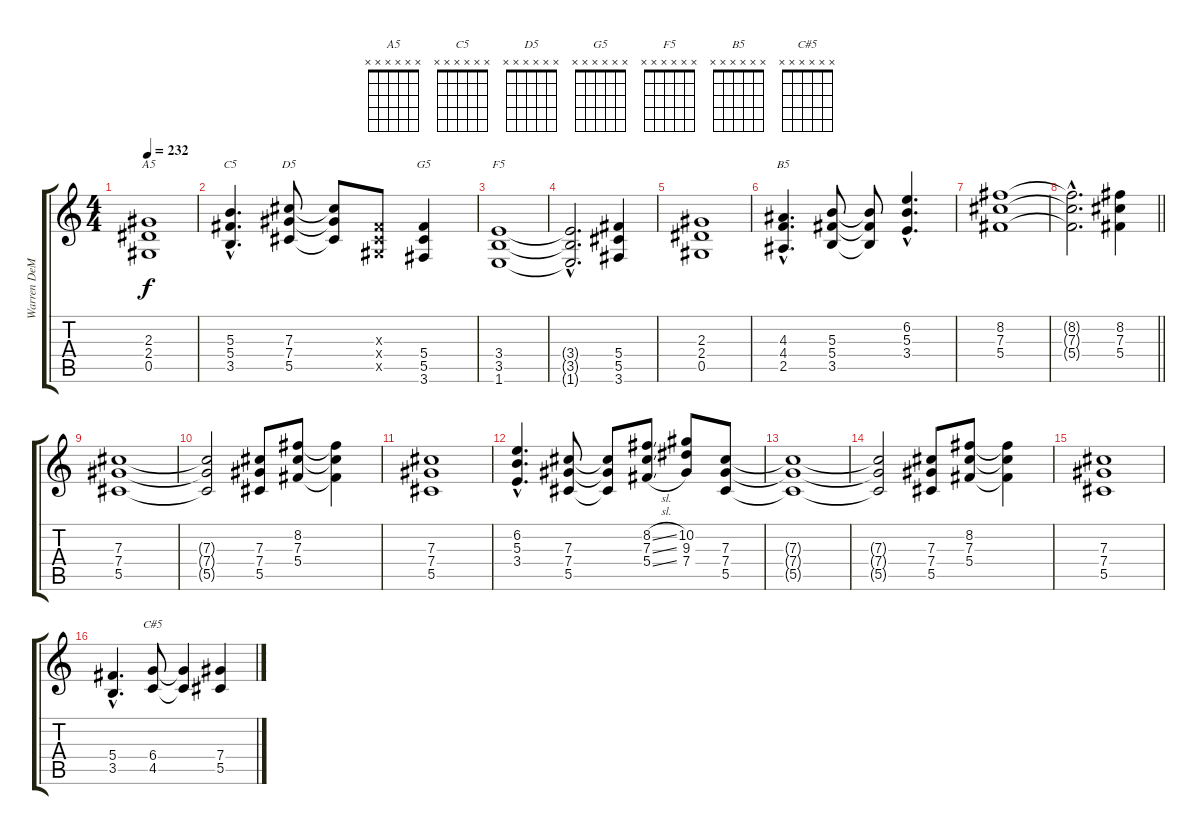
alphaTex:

\track ("Warren DeMartini" "Warren DeM") {instrument distortionguitar}
\staff {score tabs}
\tuning (Eb4 Bb3 Gb3 Db3 Ab2 Eb2) {hide}
\chord ("A5" x x x x x x)
\chord ("C5" x x x x x x)
\chord ("D5" x x x x x x)
\chord ("G5" x x x x x x)
\chord ("F5" x x x x x x)
\chord ("B5" x x x x x x)
\chord ("C#5" x x x x x x)
\ts (4 4)
\tempo 232
\clef g2
\ks c
(2.3 2.4 0.5).1{ch "A5" dy f} |
(5.3{hac} 5.4{hac} 3.5{hac}).4{d ch "C5"} (7.3 7.4 5.5).8{ch "D5"} (7.3{t} 7.4{t} 5.5{t}).8 (0.3{x} 0.4{x} 0.5{x}).8 (5.4 5.5 3.6).4{ch "G5"} |
(3.4 3.5 1.6).1{ch "F5"} |
(3.4{hac t} 3.5{hac t} 1.6{hac t}).2{d} (5.4 5.5 3.6).4 |
(2.3 2.4 0.5).1 |
(4.3{hac} 4.4{hac} 2.5{hac}).4{d ch "B5"} (5.3 5.4 3.5).8 (5.3{t} 5.4{t} 3.5{t}).8 (6.2{hac} 5.3{hac} 3.4{hac}).4{d} |
(8.2 7.3 5.4).1 |
\barLineRight lightlight
(8.2{hac t} 7.3{hac t} 5.4{hac t}).2{d} (8.2 7.3 5.4).4 |
(7.3 7.4 5.5).1 |
(7.3{t} 7.4{t} 5.5{t}).2 (7.3 7.4 5.5).8 (8.2 7.3 5.4).8 (8.2{t} 7.3{t} 5.4{t}).4 |
(7.3 7.4 5.5).1 |
(6.2{hac} 5.3{hac} 3.4{hac}).4{d} (7.3 7.4 5.5).8 (7.3{t} 7.4{t} 5.5{t}).8 (8.2{sl} 7.3{sl} 5.4{sl}).8 (10.2 9.3 7.4).8 (7.3 7.4 5.5).8 |
(7.3{t} 7.4{t} 5.5{t}).1 |
(7.3{t} 7.4{t} 5.5{t}).2 (7.3 7.4 5.5).8 (8.2 7.3 5.4).8 (8.2{t} 7.3{t} 5.4{t}).4 |
(7.3 7.4 5.5).1 |
(5.4{hac} 3.5{hac}).4{d} (6.4 4.5).8{ch "C#5"} (6.4{t} 4.5{t}).4 (7.4 5.5).4
